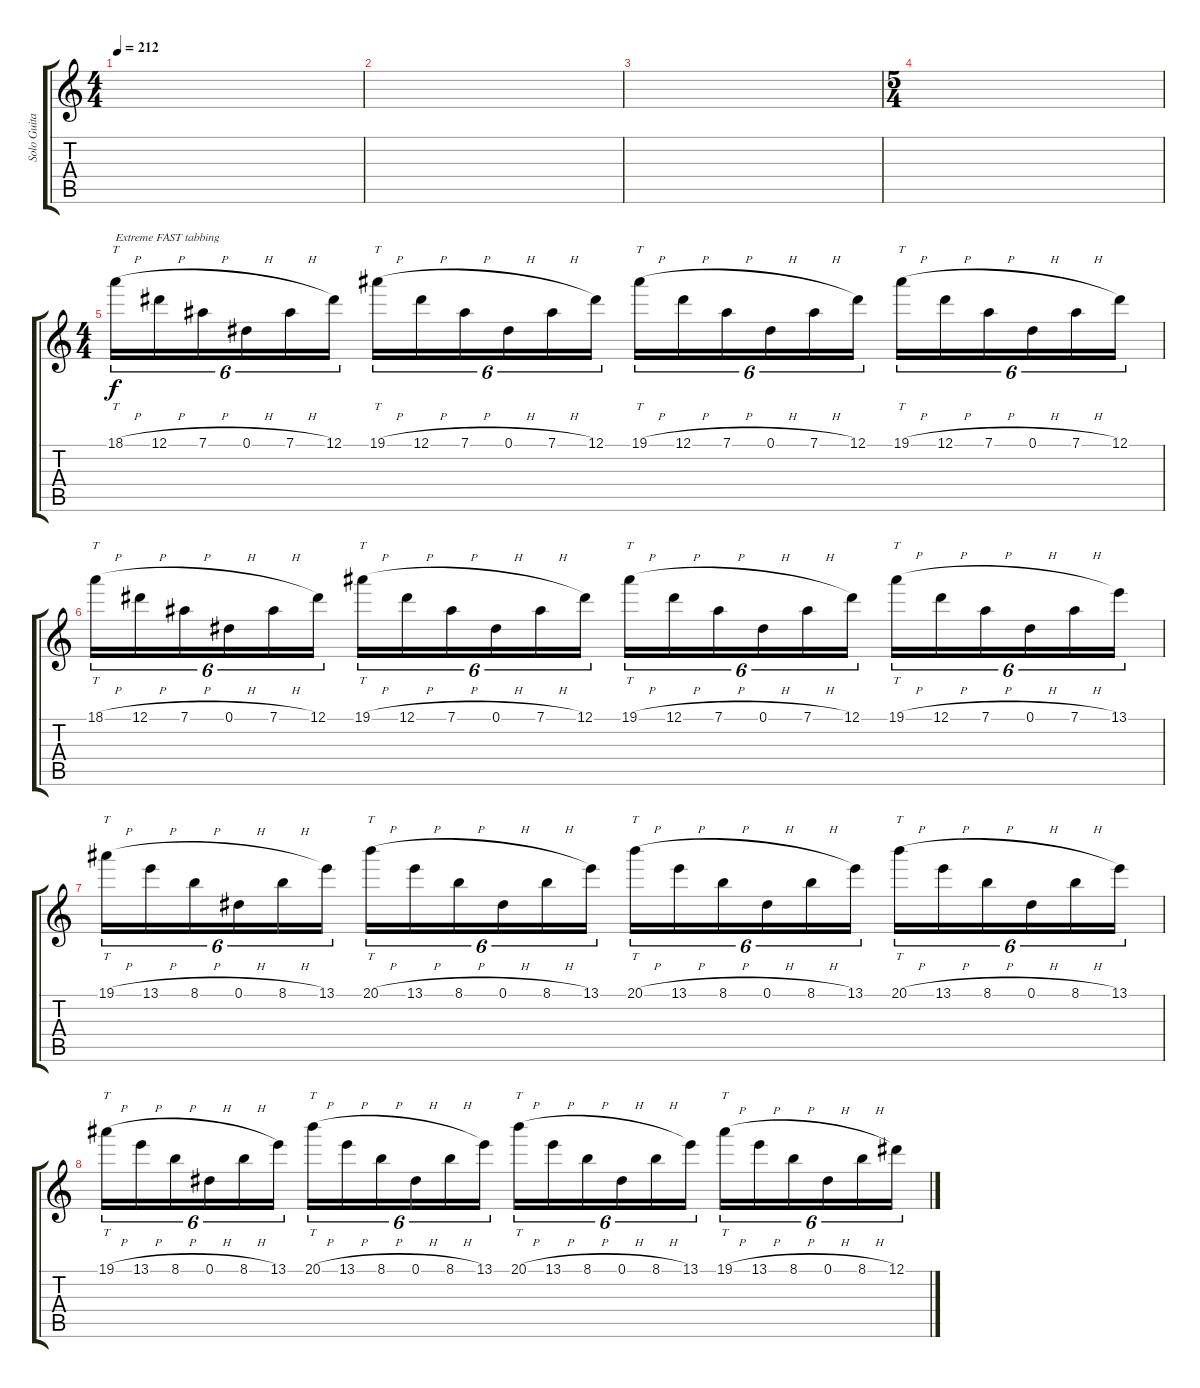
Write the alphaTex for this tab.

\track ("Solo Guitar" "Solo Guita") {instrument distortionguitar}
\staff {score tabs}
\tuning (Eb4 Bb3 Gb3 Db3 Ab2 Eb2) {hide}
\ts (4 4)
\tempo 212
\clef g2
\ks c
|
|
|
\ts (5 4)
|
\ts (4 4)
18.1{h}.16{tt tu (6 4) txt "Extreme FAST tabbing"} 12.1{h}.16{tu (6 4)} 7.1{h}.16{tu (6 4)} 0.1{h}.16{tu (6 4)} 7.1{h}.16{tu (6 4)} 12.1.16{tu (6 4)} 19.1{h}.16{tt tu (6 4)} 12.1{h}.16{tu (6 4)} 7.1{h}.16{tu (6 4)} 0.1{h}.16{tu (6 4)} 7.1{h}.16{tu (6 4)} 12.1.16{tu (6 4)} 19.1{h}.16{tt tu (6 4)} 12.1{h}.16{tu (6 4)} 7.1{h}.16{tu (6 4)} 0.1{h}.16{tu (6 4)} 7.1{h}.16{tu (6 4)} 12.1.16{tu (6 4)} 19.1{h}.16{tt tu (6 4)} 12.1{h}.16{tu (6 4)} 7.1{h}.16{tu (6 4)} 0.1{h}.16{tu (6 4)} 7.1{h}.16{tu (6 4)} 12.1.16{tu (6 4)} |
18.1{h}.16{tt tu (6 4)} 12.1{h}.16{tu (6 4)} 7.1{h}.16{tu (6 4)} 0.1{h}.16{tu (6 4)} 7.1{h}.16{tu (6 4)} 12.1.16{tu (6 4)} 19.1{h}.16{tt tu (6 4)} 12.1{h}.16{tu (6 4)} 7.1{h}.16{tu (6 4)} 0.1{h}.16{tu (6 4)} 7.1{h}.16{tu (6 4)} 12.1.16{tu (6 4)} 19.1{h}.16{tt tu (6 4)} 12.1{h}.16{tu (6 4)} 7.1{h}.16{tu (6 4)} 0.1{h}.16{tu (6 4)} 7.1{h}.16{tu (6 4)} 12.1.16{tu (6 4)} 19.1{h}.16{tt tu (6 4)} 12.1{h}.16{tu (6 4)} 7.1{h}.16{tu (6 4)} 0.1{h}.16{tu (6 4)} 7.1{h}.16{tu (6 4)} 13.1.16{tu (6 4)} |
19.1{h}.16{tt tu (6 4)} 13.1{h}.16{tu (6 4)} 8.1{h}.16{tu (6 4)} 0.1{h}.16{tu (6 4)} 8.1{h}.16{tu (6 4)} 13.1.16{tu (6 4)} 20.1{h}.16{tt tu (6 4)} 13.1{h}.16{tu (6 4)} 8.1{h}.16{tu (6 4)} 0.1{h}.16{tu (6 4)} 8.1{h}.16{tu (6 4)} 13.1.16{tu (6 4)} 20.1{h}.16{tt tu (6 4)} 13.1{h}.16{tu (6 4)} 8.1{h}.16{tu (6 4)} 0.1{h}.16{tu (6 4)} 8.1{h}.16{tu (6 4)} 13.1.16{tu (6 4)} 20.1{h}.16{tt tu (6 4)} 13.1{h}.16{tu (6 4)} 8.1{h}.16{tu (6 4)} 0.1{h}.16{tu (6 4)} 8.1{h}.16{tu (6 4)} 13.1.16{tu (6 4)} |
19.1{h}.16{tt tu (6 4)} 13.1{h}.16{tu (6 4)} 8.1{h}.16{tu (6 4)} 0.1{h}.16{tu (6 4)} 8.1{h}.16{tu (6 4)} 13.1.16{tu (6 4)} 20.1{h}.16{tt tu (6 4)} 13.1{h}.16{tu (6 4)} 8.1{h}.16{tu (6 4)} 0.1{h}.16{tu (6 4)} 8.1{h}.16{tu (6 4)} 13.1.16{tu (6 4)} 20.1{h}.16{tt tu (6 4)} 13.1{h}.16{tu (6 4)} 8.1{h}.16{tu (6 4)} 0.1{h}.16{tu (6 4)} 8.1{h}.16{tu (6 4)} 13.1.16{tu (6 4)} 19.1{h}.16{tt tu (6 4)} 13.1{h}.16{tu (6 4)} 8.1{h}.16{tu (6 4)} 0.1{h}.16{tu (6 4)} 8.1{h}.16{tu (6 4)} 12.1.16{tu (6 4)}
